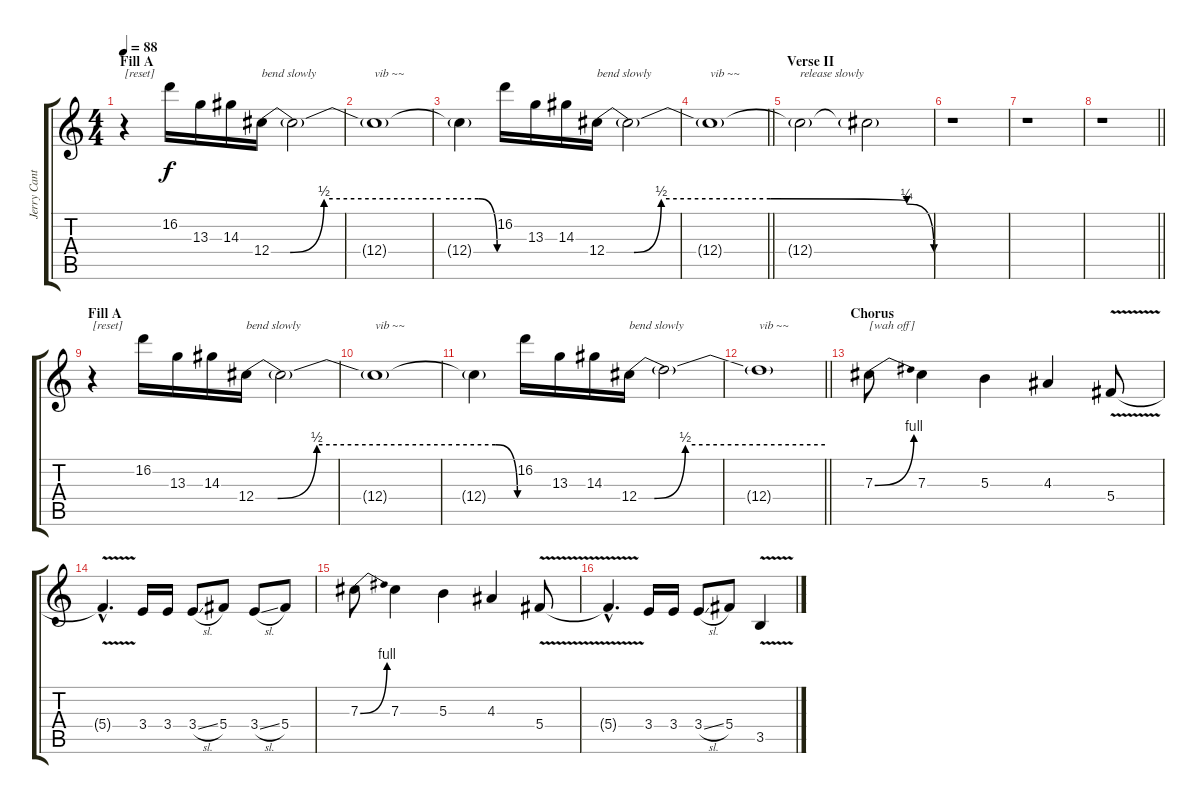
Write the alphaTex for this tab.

\track ("Jerry Cantrell II" "Jerry Cant") {instrument distortionguitar}
\staff {score tabs}
\tuning (Eb4 Bb3 Gb3 Db3 Ab2 Db2) {hide}
\ts (4 4)
\section ("" "Fill A")
\tempo 88
\clef g2
\ks c
r.4{txt "[reset]" dy f volume 14} 16.2.16 13.3.16 14.3.16 12.4{be (custom 0 0 5 0 14 2 45 2 55 2 60 0)}.16{txt "bend slowly"} 12.4{t}.2 |
12.4{t}.1{txt "vib ~~"} |
12.4{t}.4 16.2.16 13.3.16 14.3.16 12.4{be (custom 0 0 5 0 10 2 30 2 55 1 60 0)}.16{txt "bend slowly"} 12.4{t}.2 |
\barLineRight lightlight
12.4{t}.1{txt "vib ~~"} |
\section ("" "Verse II")
12.4{t}.2{txt "release slowly"} 12.4{t}.2{volume 0} |
r.1 |
r.1 |
\barLineRight lightlight
r.1 |
\section ("" "Fill A")
r.4{txt "[reset]" volume 14} 16.2.16 13.3.16 14.3.16 12.4{be (custom 0 0 5 0 14 2 45 2 55 2 60 0)}.16{txt "bend slowly"} 12.4{t}.2 |
12.4{t}.1{txt "vib ~~"} |
12.4{t}.4 16.2.16 13.3.16 14.3.16 12.4{be (custom 0 0 5 0 15 2 60 2)}.16{txt "bend slowly"} 12.4{t}.2 |
\barLineRight lightlight
12.4{t}.1{txt "vib ~~"} |
\section ("" "Chorus")
7.3{be (bend 0 0 60 4)}.8{txt "[wah off]"} 7.3.4 5.3.4 4.3.4 5.4{v}.8 |
5.4{hac t}.4{d} 3.4.16 3.4.16 3.4{sl}.8 5.4.8 3.4{sl}.8 5.4.8 |
7.3{be (bend 0 0 60 4)}.8 7.3.4 5.3.4 4.3.4 5.4{v}.8 |
5.4{hac t}.4{d} 3.4.16 3.4.16 3.4{sl}.8 5.4.8 3.5{v}.4
